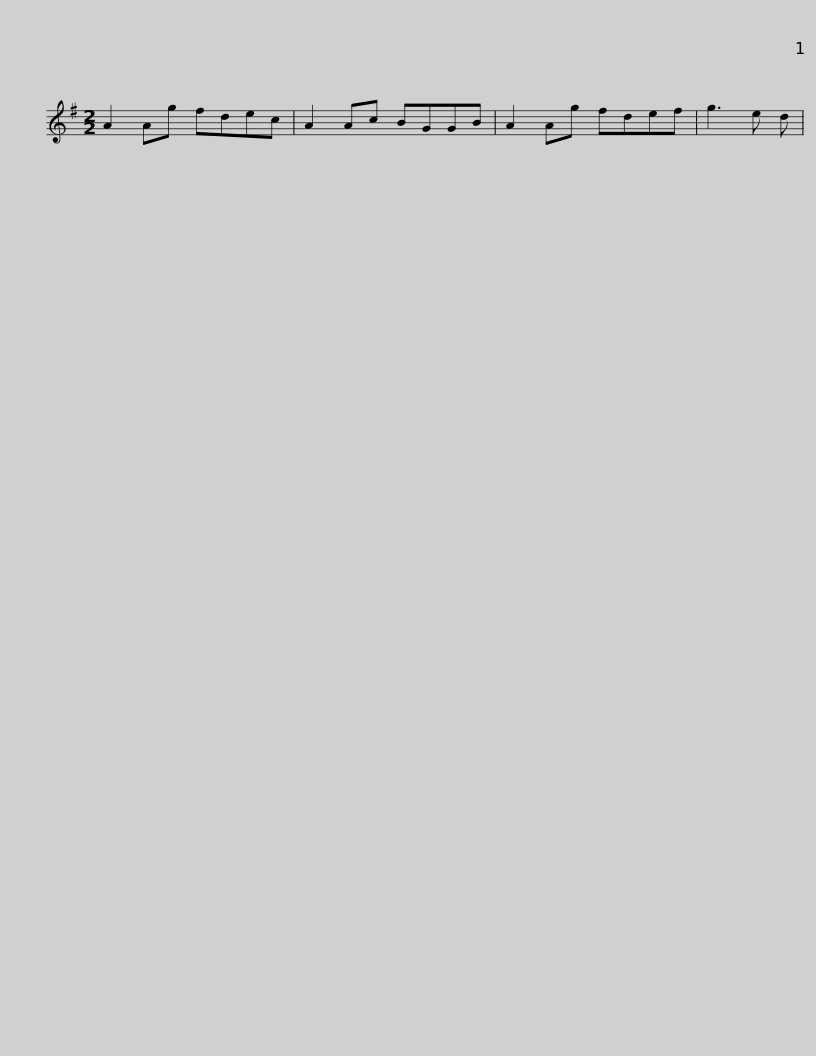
X:1
L:1/8
M:2/2
I:linebreak $
K:G
V:1 treble
V:1
 A2 Ag fdec | A2 Ac BGGB | A2 Ag fdef | g3 e d | %4
